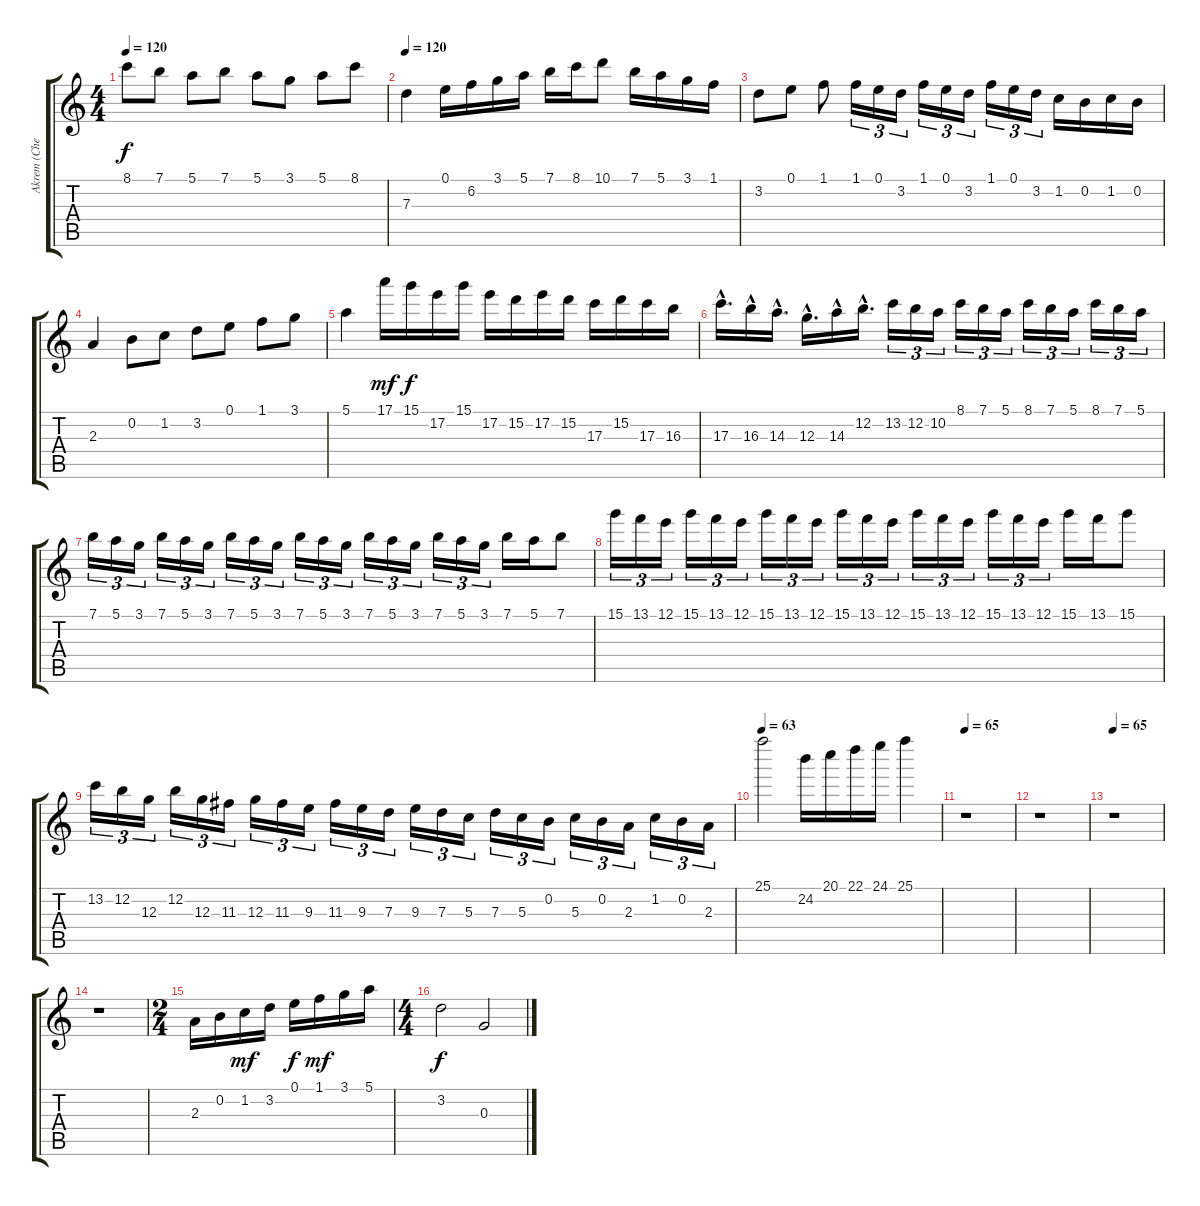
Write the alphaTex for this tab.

\track ("Akrem (Chekki)" "Akrem (Che") {instrument acousticguitarsteel}
\staff {score tabs}
\tuning (E4 B3 G3 D3 A2 E2) {hide}
\ts (4 4)
\tempo 120
\clef g2
\ks c
8.1.8{dy f} 7.1.8 5.1.8 7.1.8 5.1.8 3.1.8 5.1.8 8.1.8 |
\tempo 120
7.3.4 0.1.16 6.2.16 3.1.16 5.1.16 7.1.16 8.1.16 10.1.8 7.1.16 5.1.16 3.1.16 1.1.16 |
3.2.8 0.1.8 1.1.8 1.1.16{tu (3 2)} 0.1.16{tu (3 2)} 3.2.16{tu (3 2)} 1.1.16{tu (3 2)} 0.1.16{tu (3 2)} 3.2.16{tu (3 2)} 1.1.16{tu (3 2)} 0.1.16{tu (3 2)} 3.2.16{tu (3 2)} 1.2.16 0.2.16 1.2.16 0.2.16 |
2.3.4 0.2.8 1.2.8 3.2.8 0.1.8 1.1.8 3.1.8 |
5.1.4 17.1.16{dy mf} 15.1.16{dy f} 17.2.16 15.1.16 17.2.16 15.2.16 17.2.16 15.2.16 17.3.16 15.2.16 17.3.16 16.3.16 |
17.3{hac}.16{d} 16.3{hac}.16 14.3{hac}.16{d} 12.3{hac}.16{d} 14.3{hac}.16 12.2{hac}.16{d} 13.2.16{tu (3 2)} 12.2.16{tu (3 2)} 10.2.16{tu (3 2)} 8.1.16{tu (3 2)} 7.1.16{tu (3 2)} 5.1.16{tu (3 2)} 8.1.16{tu (3 2)} 7.1.16{tu (3 2)} 5.1.16{tu (3 2)} 8.1.16{tu (3 2)} 7.1.16{tu (3 2)} 5.1.16{tu (3 2)} |
7.1.16{tu (3 2)} 5.1.16{tu (3 2)} 3.1.16{tu (3 2)} 7.1.16{tu (3 2)} 5.1.16{tu (3 2)} 3.1.16{tu (3 2)} 7.1.16{tu (3 2)} 5.1.16{tu (3 2)} 3.1.16{tu (3 2)} 7.1.16{tu (3 2)} 5.1.16{tu (3 2)} 3.1.16{tu (3 2)} 7.1.16{tu (3 2)} 5.1.16{tu (3 2)} 3.1.16{tu (3 2)} 7.1.16{tu (3 2)} 5.1.16{tu (3 2)} 3.1.16{tu (3 2)} 7.1.16 5.1.16 7.1.8 |
15.1.16{tu (3 2)} 13.1.16{tu (3 2)} 12.1.16{tu (3 2)} 15.1.16{tu (3 2)} 13.1.16{tu (3 2)} 12.1.16{tu (3 2)} 15.1.16{tu (3 2)} 13.1.16{tu (3 2)} 12.1.16{tu (3 2)} 15.1.16{tu (3 2)} 13.1.16{tu (3 2)} 12.1.16{tu (3 2)} 15.1.16{tu (3 2)} 13.1.16{tu (3 2)} 12.1.16{tu (3 2)} 15.1.16{tu (3 2)} 13.1.16{tu (3 2)} 12.1.16{tu (3 2)} 15.1.16 13.1.16 15.1.8 |
13.2.16{tu (3 2)} 12.2.16{tu (3 2)} 12.3.16{tu (3 2)} 12.2.16{tu (3 2)} 12.3.16{tu (3 2)} 11.3.16{tu (3 2)} 12.3.16{tu (3 2)} 11.3.16{tu (3 2)} 9.3.16{tu (3 2)} 11.3.16{tu (3 2)} 9.3.16{tu (3 2)} 7.3.16{tu (3 2)} 9.3.16{tu (3 2)} 7.3.16{tu (3 2)} 5.3.16{tu (3 2)} 7.3.16{tu (3 2)} 5.3.16{tu (3 2)} 0.2.16{tu (3 2)} 5.3.16{tu (3 2)} 0.2.16{tu (3 2)} 2.3.16{tu (3 2)} 1.2.16{tu (3 2)} 0.2.16{tu (3 2)} 2.3.16{tu (3 2)} |
\tempo 63
25.1.2 24.2.16 20.1.16 22.1.16 24.1.16 25.1.4 |
\tempo 65
r.1 |
r.1 |
\tempo 65
r.1 |
r.1 |
\ts (2 4)
2.3.16 0.2.16 1.2.16{dy mf} 3.2.16 0.1.16{dy f} 1.1.16{dy mf} 3.1.16 5.1.16 |
\ts (4 4)
3.2.2{dy f volume 12 instrument distortionguitar} 0.3.2
